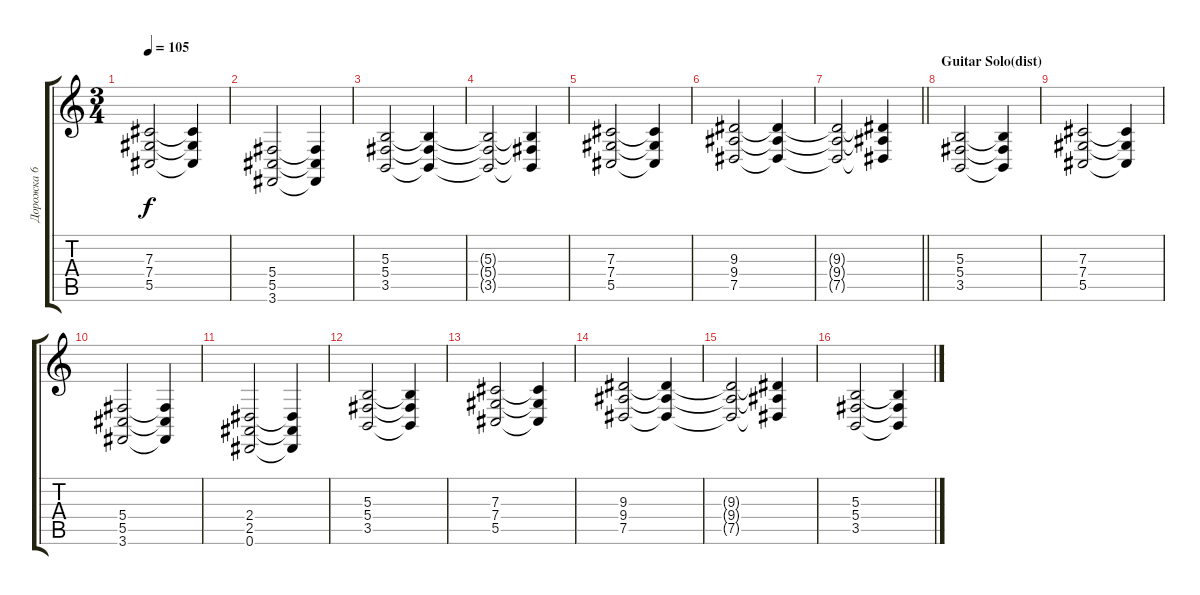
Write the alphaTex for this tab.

\track ("Дорожка 6" "Дорожка 6") {instrument rockorgan}
\staff {score tabs}
\tuning (Eb4 Bb3 Gb3 Db3 Ab2 Eb2) {hide}
\ts (3 4)
\tempo 105
\clef g2
\ks c
(7.3 7.4 5.5).2{dy f} (7.3{t} 7.4{t} 5.5{t}).4 |
(5.4 5.5 3.6).2 (5.4{t} 5.5{t} 3.6{t}).4 |
(5.3 5.4 3.5).2 (5.3{t} 5.4{t} 3.5{t}).4 |
(5.3{t} 5.4{t} 3.5{t}).2 (5.3{t} 5.4{t} 3.5{t}).4 |
(7.3 7.4 5.5).2 (7.3{t} 7.4{t} 5.5{t}).4 |
(9.3 9.4 7.5).2 (9.3{t} 9.4{t} 7.5{t}).4 |
\barLineRight lightlight
(9.3{t} 9.4{t} 7.5{t}).2 (9.3{t} 9.4{t} 7.5{t}).4 |
\section ("" "Guitar Solo(dist)")
(5.3 5.4 3.5).2 (5.3{t} 5.4{t} 3.5{t}).4 |
(7.3 7.4 5.5).2 (7.3{t} 7.4{t} 5.5{t}).4 |
(5.4 5.5 3.6).2 (5.4{t} 5.5{t} 3.6{t}).4 |
(2.4 2.5 0.6).2 (2.4{t} 2.5{t} 0.6{t}).4 |
(5.3 5.4 3.5).2 (5.3{t} 5.4{t} 3.5{t}).4 |
(7.3 7.4 5.5).2 (7.3{t} 7.4{t} 5.5{t}).4 |
(9.3 9.4 7.5).2 (9.3{t} 9.4{t} 7.5{t}).4 |
(9.3{t} 9.4{t} 7.5{t}).2 (9.3{t} 9.4{t} 7.5{t}).4 |
(5.3 5.4 3.5).2 (5.3{t} 5.4{t} 3.5{t}).4
